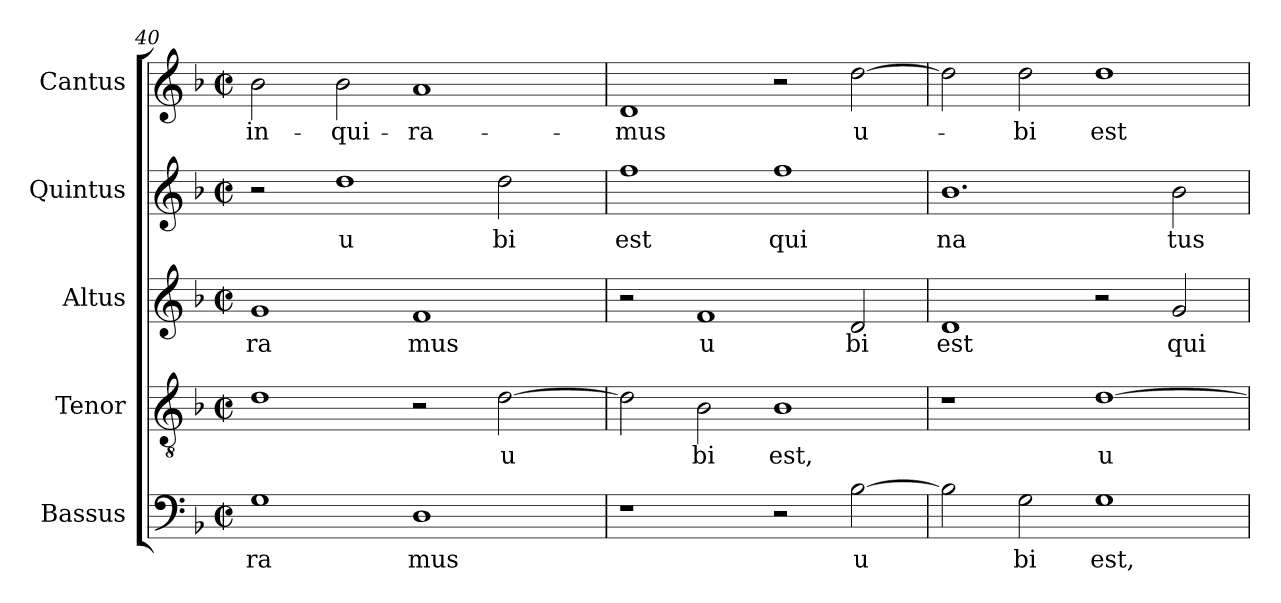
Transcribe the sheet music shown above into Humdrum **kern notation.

**kern	**text	**kern	**text	**kern	**text	**kern	**text	**kern	**text
*part5	*part5	*part4	*part4	*part3	*part3	*part2	*part2	*part1	*part1
*staff5	*staff5	*staff4	*staff4	*staff3	*staff3	*staff2	*staff2	*staff1	*staff1
*I"Bassus	*	*I"Tenor	*	*I"Altus	*	*I"Quintus	*	*I"Cantus	*
!!LO:LB:g=z
*clefF4	*	*clefGv2	*	*clefG2	*	*clefG2	*	*clefG2	*
*k[b-]	*	*k[b-]	*	*k[b-]	*	*k[b-]	*	*k[b-]	*
*F:	*	*F:	*	*F:	*	*F:	*	*F:	*
*M2/2	*	*M2/2	*	*M2/2	*	*M2/2	*	*M2/2	*
*met(c|)	*	*met(c|)	*	*met(c|)	*	*met(c|)	*	*met(c|)	*
=40	=40	=40	=40	=40	=40	=40	=40	=40	=40
!	!LO:LY:b:cj	!	!	!	!LO:LY:b:cj	!	!	!	!LO:LY:b:cj
*^	*	*	*	*	*	*	*	*	*
1G	64ryy	ra	1d	.	1g	-ra	2r	.	2b-\	in-
.	1ryy	.	.	.	.	.	.	.	.	.
!	!	!	!	!	!	!	!	!LO:LY:b:cj	!	!LO:LY:b:cj
.	.	.	.	.	.	.	1dd	u	2b-\	-qui-
!	!	!LO:LY:b:cj	!	!	!	!LO:LY:b:cj	!	!	!	!LO:LY:b:cj
1D	.	mus	2r	.	1f	mus	.	.	1a	-ra-
.	2ryy	.	.	.	.	.	.	.	.	.
!	!	!	!	!LO:LY:b:cj	!	!	!	!LO:LY:b:cj	!	!
.	.	.	[>2d\	u	.	.	2dd\	bi	.	.
.	4ryy	.	.	.	.	.	.	.	.	.
.	8...ryy	.	.	.	.	.	.	.	.	.
=41	=41	=41	=41	=41	=41	=41	=41	=41	=41	=41
!	!	!	!	!	!	!	!	!LO:LY:b:cj	!	!LO:LY:b:cj
*v	*v	*	*	*	*	*	*	*	*	*
1r	.	2d\]	.	2r	.	1ff	est	1d	-mus
!	!	!	!LO:LY:b:cj	!	!LO:LY:b:cj	!	!	!	!
.	.	2B-\	bi	1f	u	.	.	.	.
!	!	!	!LO:LY:b:cj	!	!	!	!LO:LY:b:cj	!	!
2r	.	1B-	est,	.	.	1ff	qui	2r	.
!	!LO:LY:b:cj	!	!	!	!LO:LY:b:cj	!	!	!	!LO:LY:b:cj
[>2B-\	u	.	.	2d/	bi	.	.	[>2dd\	u-
=42	=42	=42	=42	=42	=42	=42	=42	=42	=42
!	!	!	!	!	!LO:LY:b:cj	!	!LO:LY:b:cj	!	!
2B-\]	.	1r	.	1d	est	1.b-	na	2dd\]	.
!	!LO:LY:b:cj	!	!	!	!	!	!	!	!LO:LY:b:cj
2G\	bi	.	.	.	.	.	.	2dd\	-bi
!	!LO:LY:b:cj	!	!LO:LY:b:cj	!	!	!	!	!	!LO:LY:b:cj
1G	est,	[>1d	u	2r	.	.	.	1dd	est
!	!	!	!	!	!LO:LY:b:cj	!	!LO:LY:b:cj	!	!
.	.	.	.	2g/	qui	2b-\	tus	.	.
=	=	=	=	=	=	=	=	=	=
*-	*-	*-	*-	*-	*-	*-	*-	*-	*-
